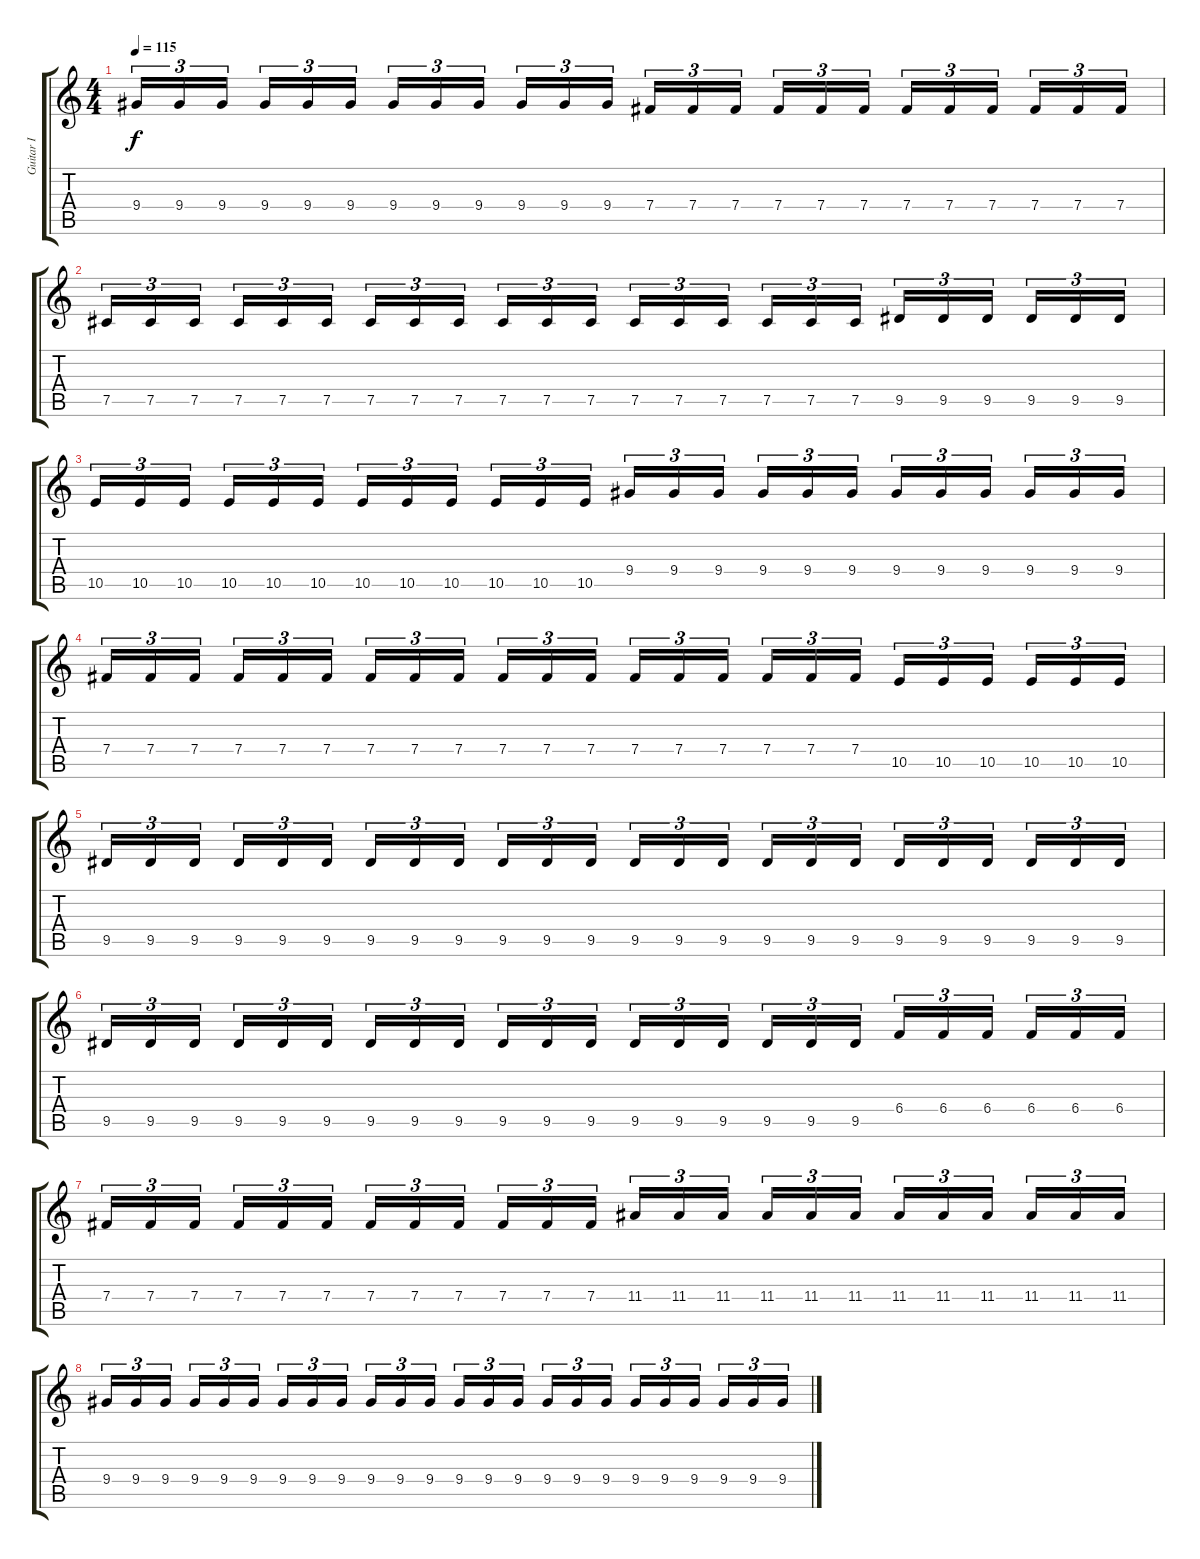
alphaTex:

\track ("Guitar I" "Guitar I") {instrument distortionguitar}
\staff {score tabs}
\tuning (Db4 Ab3 E3 B2 Gb2 B1) {hide}
\ts (4 4)
\tempo 115
\clef g2
\ks c
9.4.16{tu (3 2) dy f} 9.4.16{tu (3 2)} 9.4.16{tu (3 2)} 9.4.16{tu (3 2)} 9.4.16{tu (3 2)} 9.4.16{tu (3 2)} 9.4.16{tu (3 2)} 9.4.16{tu (3 2)} 9.4.16{tu (3 2)} 9.4.16{tu (3 2)} 9.4.16{tu (3 2)} 9.4.16{tu (3 2)} 7.4.16{tu (3 2)} 7.4.16{tu (3 2)} 7.4.16{tu (3 2)} 7.4.16{tu (3 2)} 7.4.16{tu (3 2)} 7.4.16{tu (3 2)} 7.4.16{tu (3 2)} 7.4.16{tu (3 2)} 7.4.16{tu (3 2)} 7.4.16{tu (3 2)} 7.4.16{tu (3 2)} 7.4.16{tu (3 2)} |
7.5.16{tu (3 2)} 7.5.16{tu (3 2)} 7.5.16{tu (3 2)} 7.5.16{tu (3 2)} 7.5.16{tu (3 2)} 7.5.16{tu (3 2)} 7.5.16{tu (3 2)} 7.5.16{tu (3 2)} 7.5.16{tu (3 2)} 7.5.16{tu (3 2)} 7.5.16{tu (3 2)} 7.5.16{tu (3 2)} 7.5.16{tu (3 2)} 7.5.16{tu (3 2)} 7.5.16{tu (3 2)} 7.5.16{tu (3 2)} 7.5.16{tu (3 2)} 7.5.16{tu (3 2)} 9.5.16{tu (3 2)} 9.5.16{tu (3 2)} 9.5.16{tu (3 2)} 9.5.16{tu (3 2)} 9.5.16{tu (3 2)} 9.5.16{tu (3 2)} |
10.5.16{tu (3 2)} 10.5.16{tu (3 2)} 10.5.16{tu (3 2)} 10.5.16{tu (3 2)} 10.5.16{tu (3 2)} 10.5.16{tu (3 2)} 10.5.16{tu (3 2)} 10.5.16{tu (3 2)} 10.5.16{tu (3 2)} 10.5.16{tu (3 2)} 10.5.16{tu (3 2)} 10.5.16{tu (3 2)} 9.4.16{tu (3 2)} 9.4.16{tu (3 2)} 9.4.16{tu (3 2)} 9.4.16{tu (3 2)} 9.4.16{tu (3 2)} 9.4.16{tu (3 2)} 9.4.16{tu (3 2)} 9.4.16{tu (3 2)} 9.4.16{tu (3 2)} 9.4.16{tu (3 2)} 9.4.16{tu (3 2)} 9.4.16{tu (3 2)} |
7.4.16{tu (3 2)} 7.4.16{tu (3 2)} 7.4.16{tu (3 2)} 7.4.16{tu (3 2)} 7.4.16{tu (3 2)} 7.4.16{tu (3 2)} 7.4.16{tu (3 2)} 7.4.16{tu (3 2)} 7.4.16{tu (3 2)} 7.4.16{tu (3 2)} 7.4.16{tu (3 2)} 7.4.16{tu (3 2)} 7.4.16{tu (3 2)} 7.4.16{tu (3 2)} 7.4.16{tu (3 2)} 7.4.16{tu (3 2)} 7.4.16{tu (3 2)} 7.4.16{tu (3 2)} 10.5.16{tu (3 2)} 10.5.16{tu (3 2)} 10.5.16{tu (3 2)} 10.5.16{tu (3 2)} 10.5.16{tu (3 2)} 10.5.16{tu (3 2)} |
9.5.16{tu (3 2)} 9.5.16{tu (3 2)} 9.5.16{tu (3 2)} 9.5.16{tu (3 2)} 9.5.16{tu (3 2)} 9.5.16{tu (3 2)} 9.5.16{tu (3 2)} 9.5.16{tu (3 2)} 9.5.16{tu (3 2)} 9.5.16{tu (3 2)} 9.5.16{tu (3 2)} 9.5.16{tu (3 2)} 9.5.16{tu (3 2)} 9.5.16{tu (3 2)} 9.5.16{tu (3 2)} 9.5.16{tu (3 2)} 9.5.16{tu (3 2)} 9.5.16{tu (3 2)} 9.5.16{tu (3 2)} 9.5.16{tu (3 2)} 9.5.16{tu (3 2)} 9.5.16{tu (3 2)} 9.5.16{tu (3 2)} 9.5.16{tu (3 2)} |
9.5.16{tu (3 2)} 9.5.16{tu (3 2)} 9.5.16{tu (3 2)} 9.5.16{tu (3 2)} 9.5.16{tu (3 2)} 9.5.16{tu (3 2)} 9.5.16{tu (3 2)} 9.5.16{tu (3 2)} 9.5.16{tu (3 2)} 9.5.16{tu (3 2)} 9.5.16{tu (3 2)} 9.5.16{tu (3 2)} 9.5.16{tu (3 2)} 9.5.16{tu (3 2)} 9.5.16{tu (3 2)} 9.5.16{tu (3 2)} 9.5.16{tu (3 2)} 9.5.16{tu (3 2)} 6.4.16{tu (3 2)} 6.4.16{tu (3 2)} 6.4.16{tu (3 2)} 6.4.16{tu (3 2)} 6.4.16{tu (3 2)} 6.4.16{tu (3 2)} |
7.4.16{tu (3 2)} 7.4.16{tu (3 2)} 7.4.16{tu (3 2)} 7.4.16{tu (3 2)} 7.4.16{tu (3 2)} 7.4.16{tu (3 2)} 7.4.16{tu (3 2)} 7.4.16{tu (3 2)} 7.4.16{tu (3 2)} 7.4.16{tu (3 2)} 7.4.16{tu (3 2)} 7.4.16{tu (3 2)} 11.4.16{tu (3 2)} 11.4.16{tu (3 2)} 11.4.16{tu (3 2)} 11.4.16{tu (3 2)} 11.4.16{tu (3 2)} 11.4.16{tu (3 2)} 11.4.16{tu (3 2)} 11.4.16{tu (3 2)} 11.4.16{tu (3 2)} 11.4.16{tu (3 2)} 11.4.16{tu (3 2)} 11.4.16{tu (3 2)} |
9.4.16{tu (3 2)} 9.4.16{tu (3 2)} 9.4.16{tu (3 2)} 9.4.16{tu (3 2)} 9.4.16{tu (3 2)} 9.4.16{tu (3 2)} 9.4.16{tu (3 2)} 9.4.16{tu (3 2)} 9.4.16{tu (3 2)} 9.4.16{tu (3 2)} 9.4.16{tu (3 2)} 9.4.16{tu (3 2)} 9.4.16{tu (3 2)} 9.4.16{tu (3 2)} 9.4.16{tu (3 2)} 9.4.16{tu (3 2)} 9.4.16{tu (3 2)} 9.4.16{tu (3 2)} 9.4.16{tu (3 2)} 9.4.16{tu (3 2)} 9.4.16{tu (3 2)} 9.4.16{tu (3 2)} 9.4.16{tu (3 2)} 9.4.16{tu (3 2)}
